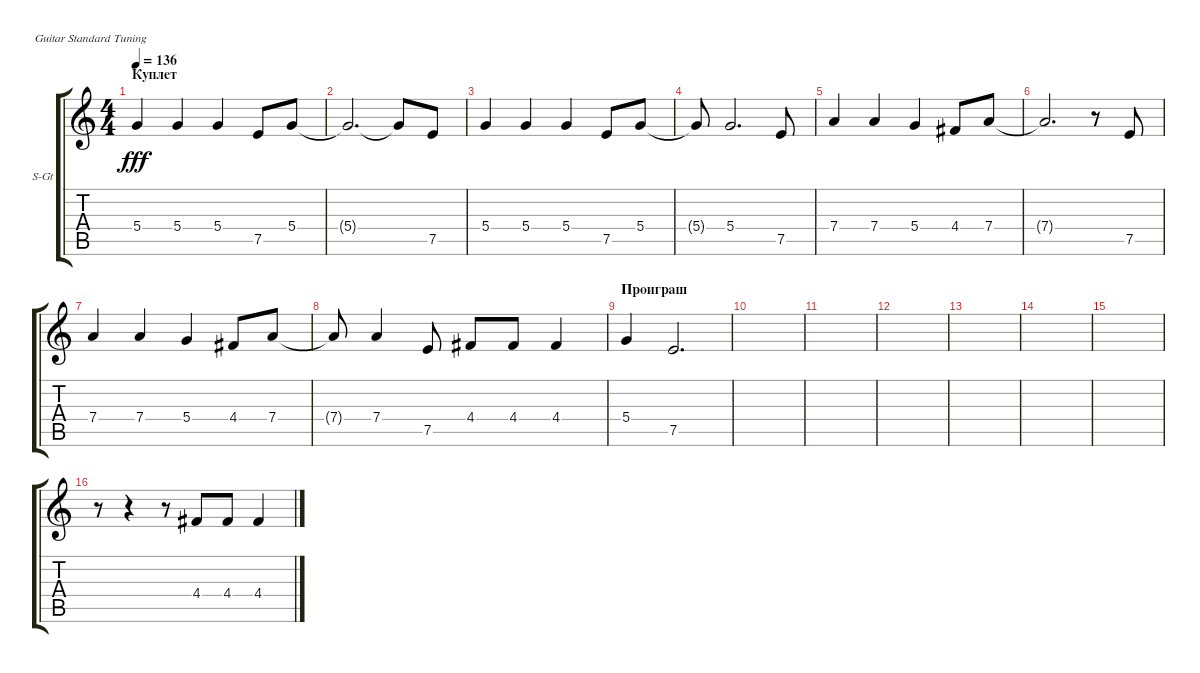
\defaultSystemsLayout 4
\bracketExtendMode groupsimilarinstruments
\firstSystemTrackNameOrientation horizontal
\otherSystemsTrackNameOrientation horizontal
\track ("В. Бутусов (вокал)" "S-Gt") {instrument acousticguitarsteel}
\staff {score tabs}
\tuning (E4 B3 G3 D3 A2 E2)
\ts (4 4)
\section ("" "Куплет")
\tempo 136
\clef g2
\ks c
5.4.4{dy fff} 5.4.4 5.4.4 7.5.8 5.4.8 |
5.4{t}.2{d} 5.4{t}.8 7.5.8 |
5.4.4 5.4.4 5.4.4 7.5.8 5.4.8 |
5.4{t}.8 5.4.2{d} 7.5.8 |
7.4.4 7.4.4 5.4.4 4.4.8 7.4.8 |
7.4{t}.2{d} r.8 7.5.8 |
7.4.4 7.4.4 5.4.4 4.4.8 7.4.8 |
7.4{t}.8 7.4.4 7.5.8 4.4.8 4.4.8 4.4.4 |
\section ("" "Проиграш")
5.4.4 7.5.2{d} |
|
|
|
|
|
|
r.8 r.4 r.8 4.4.8 4.4.8 4.4.4
